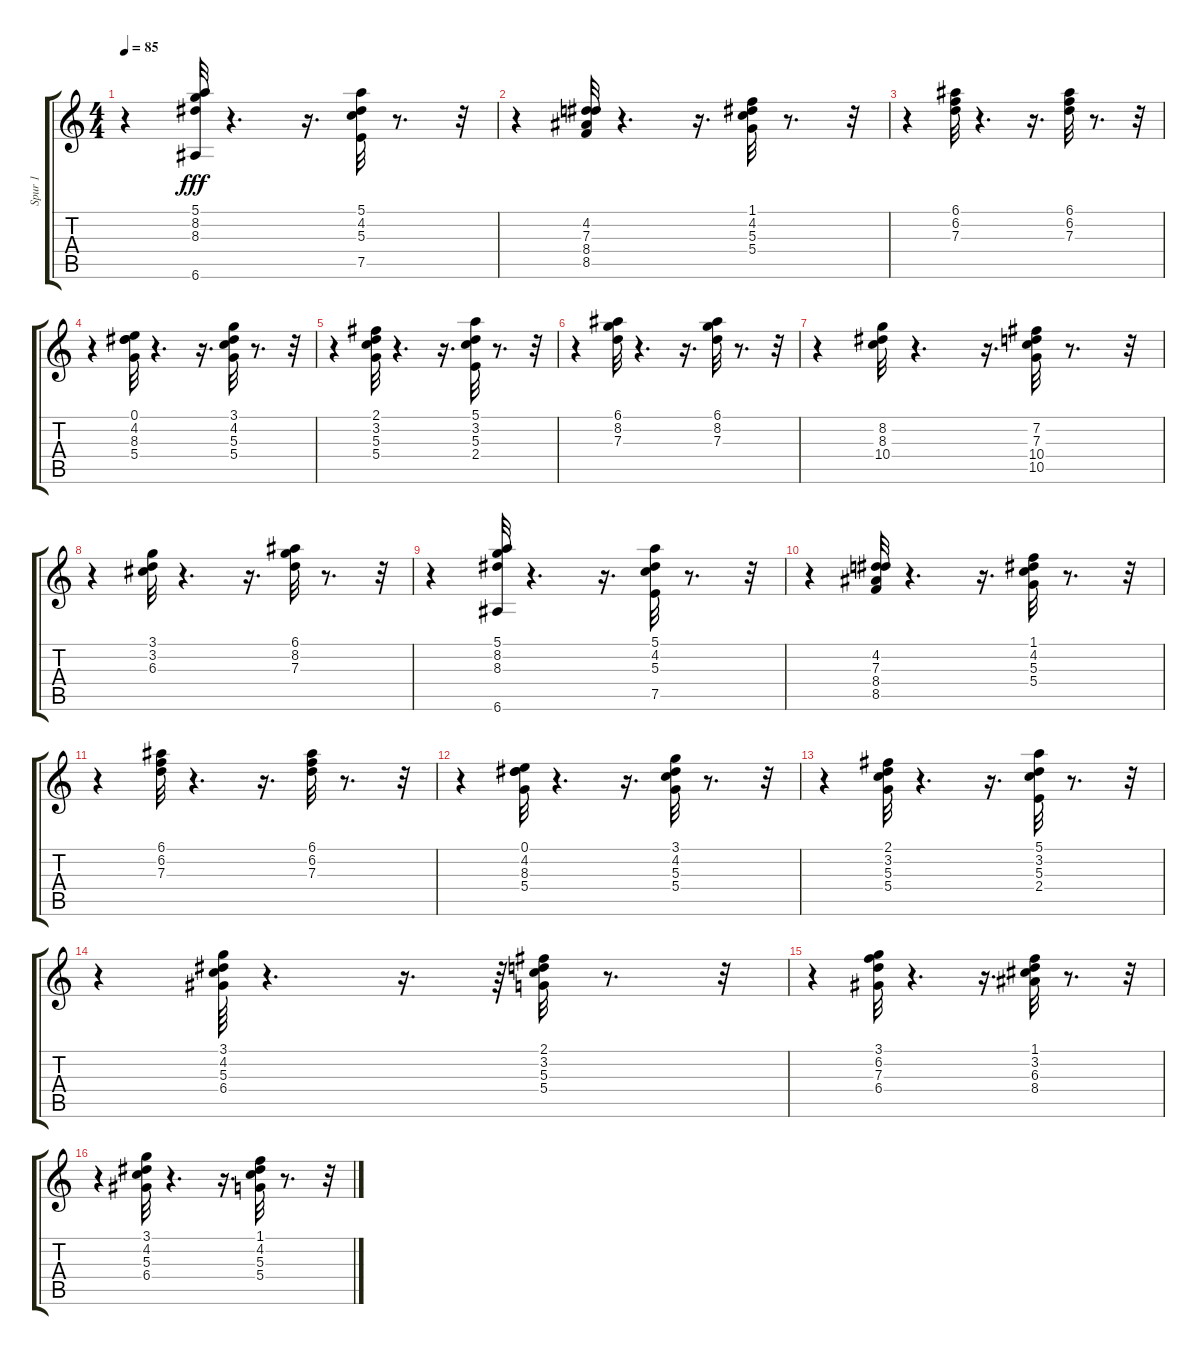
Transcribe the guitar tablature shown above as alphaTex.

\track ("Spur 1" "Spur 1") {instrument electricguitarclean}
\staff {score tabs}
\tuning (E4 B3 G3 D3 A2 E2) {hide}
\ts (4 4)
\tempo 85
\clef g2
\ks c
r.4{dy fff} (5.1 8.2 8.3 6.6).32 r.4{d} r.16{d} (5.1 4.2 5.3 7.5).32 r.8{d} r.32 |
r.4 (4.2 7.3 8.4 8.5).32 r.4{d} r.16{d} (1.1 4.2 5.3 5.4).32 r.8{d} r.32 |
r.4 (6.1 6.2 7.3).32 r.4{d} r.16{d} (6.1 6.2 7.3).32 r.8{d} r.32 |
r.4 (0.1 4.2 8.3 5.4).32 r.4{d} r.16{d} (3.1 4.2 5.3 5.4).32 r.8{d} r.32 |
r.4 (2.1 3.2 5.3 5.4).32 r.4{d} r.16{d} (5.1 3.2 5.3 2.4).32 r.8{d} r.32 |
r.4 (6.1 8.2 7.3).32 r.4{d} r.16{d} (6.1 8.2 7.3).32 r.8{d} r.32 |
r.4 (8.2 8.3 10.4).32 r.4{d} r.16{d} (7.2 7.3 10.4 10.5).32 r.8{d} r.32 |
r.4 (3.1 3.2 6.3).32 r.4{d} r.16{d} (6.1 8.2 7.3).32 r.8{d} r.32 |
r.4 (5.1 8.2 8.3 6.6).32 r.4{d} r.16{d} (5.1 4.2 5.3 7.5).32 r.8{d} r.32 |
r.4 (4.2 7.3 8.4 8.5).32 r.4{d} r.16{d} (1.1 4.2 5.3 5.4).32 r.8{d} r.32 |
r.4 (6.1 6.2 7.3).32 r.4{d} r.16{d} (6.1 6.2 7.3).32 r.8{d} r.32 |
r.4 (0.1 4.2 8.3 5.4).32 r.4{d} r.16{d} (3.1 4.2 5.3 5.4).32 r.8{d} r.32 |
r.4 (2.1 3.2 5.3 5.4).32 r.4{d} r.16{d} (5.1 3.2 5.3 2.4).32 r.8{d} r.32 |
r.4 (3.1 4.2 5.3 6.4).64 r.4{d} r.16{d} r.64 (2.1 3.2 5.3 5.4).32 r.8{d} r.32 |
r.4 (3.1 6.2 7.3 6.4).32 r.4{d} r.16{d} (1.1 3.2 6.3 8.4).32 r.8{d} r.32 |
r.4 (3.1 4.2 5.3 6.4).32 r.4{d} r.16{d} (1.1 4.2 5.3 5.4).32 r.8{d} r.32
